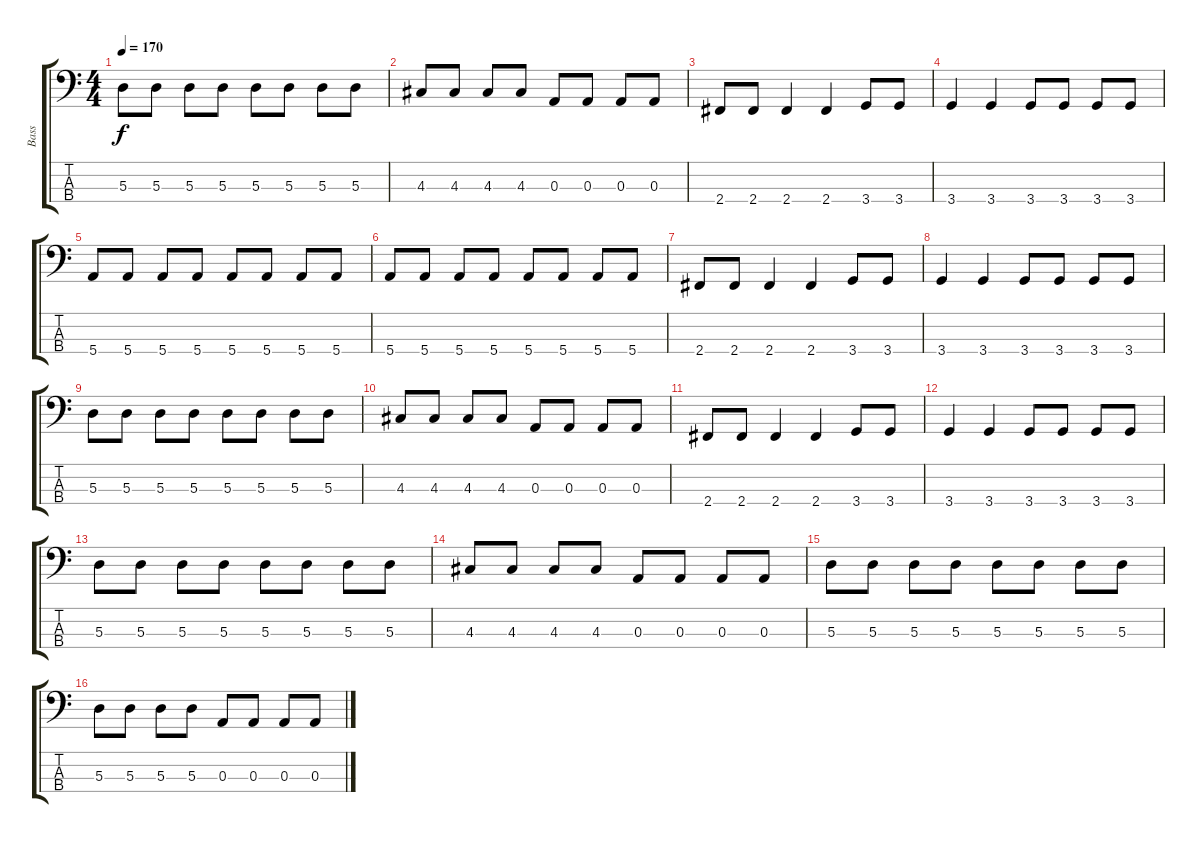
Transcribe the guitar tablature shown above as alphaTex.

\track ("Bass" "Bass") {instrument electricbasspick}
\staff {score tabs}
\tuning (G2 D2 A1 E1) {hide}
\ts (4 4)
\tempo 170
\clef f4
\ks c
5.3.8{dy f} 5.3.8 5.3.8 5.3.8 5.3.8 5.3.8 5.3.8 5.3.8 |
4.3.8 4.3.8 4.3.8 4.3.8 0.3.8 0.3.8 0.3.8 0.3.8 |
2.4.8 2.4.8 2.4.4 2.4.4 3.4.8 3.4.8 |
3.4.4 3.4.4 3.4.8 3.4.8 3.4.8 3.4.8 |
5.4.8 5.4.8 5.4.8 5.4.8 5.4.8 5.4.8 5.4.8 5.4.8 |
5.4.8 5.4.8 5.4.8 5.4.8 5.4.8 5.4.8 5.4.8 5.4.8 |
2.4.8 2.4.8 2.4.4 2.4.4 3.4.8 3.4.8 |
3.4.4 3.4.4 3.4.8 3.4.8 3.4.8 3.4.8 |
5.3.8 5.3.8 5.3.8 5.3.8 5.3.8 5.3.8 5.3.8 5.3.8 |
4.3.8 4.3.8 4.3.8 4.3.8 0.3.8 0.3.8 0.3.8 0.3.8 |
2.4.8 2.4.8 2.4.4 2.4.4 3.4.8 3.4.8 |
3.4.4 3.4.4 3.4.8 3.4.8 3.4.8 3.4.8 |
5.3.8 5.3.8 5.3.8 5.3.8 5.3.8 5.3.8 5.3.8 5.3.8 |
4.3.8 4.3.8 4.3.8 4.3.8 0.3.8 0.3.8 0.3.8 0.3.8 |
5.3.8 5.3.8 5.3.8 5.3.8 5.3.8 5.3.8 5.3.8 5.3.8 |
5.3.8 5.3.8 5.3.8 5.3.8 0.3.8 0.3.8 0.3.8 0.3.8
